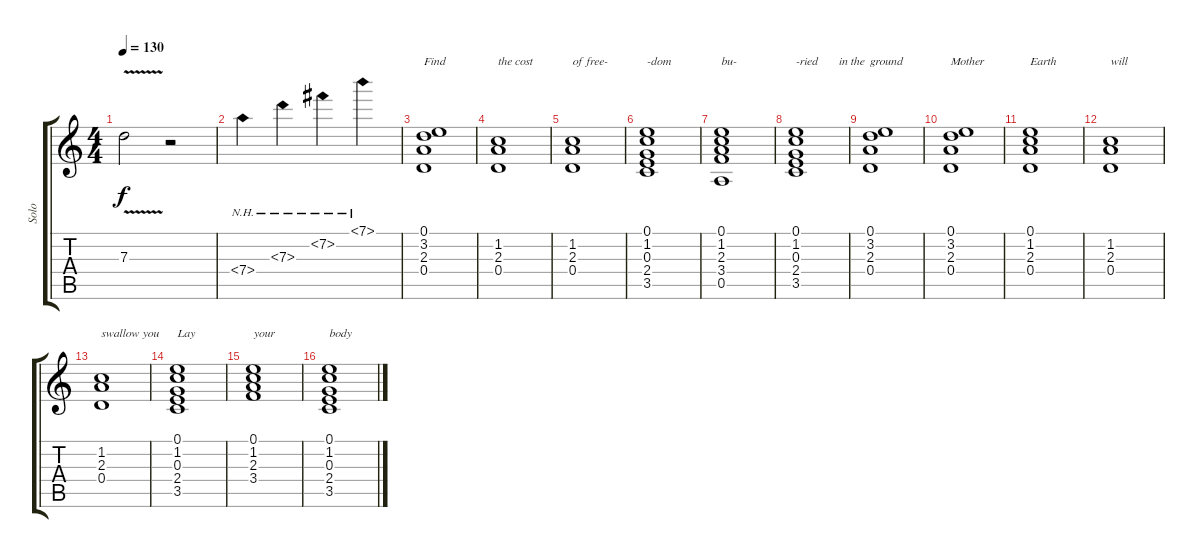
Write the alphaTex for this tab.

\track ("Solo" "Solo") {instrument acousticguitarsteel}
\staff {score tabs}
\tuning (E4 B3 G3 D3 A2 E2) {hide}
\ts (4 4)
\tempo 130
\clef g2
\ks c
7.3{v}.2{dy f} r.2 |
7.4{nh}.4 7.3{nh}.4 7.2{nh}.4 7.1{nh}.4 |
(0.1 3.2 2.3 0.4).1{txt "Find "} |
(1.2 2.3 0.4).1{txt "the cost"} |
(1.2 2.3 0.4).1{txt "of free-"} |
(0.1 1.2 0.3 2.4 3.5).1{txt "-dom"} |
(0.1 1.2 2.3 3.4 0.5).1{txt "bu-"} |
(0.1 1.2 0.3 2.4 3.5).1{txt "-ried       in the"} |
(0.1 3.2 2.3 0.4).1{txt "ground"} |
(0.1 3.2 2.3 0.4).1{txt "Mother"} |
(0.1 1.2 2.3 0.4).1{txt "Earth"} |
(1.2 2.3 0.4).1{txt "will "} |
(1.2 2.3 0.4).1{txt "swallow you"} |
(0.1 1.2 0.3 2.4 3.5).1{txt "Lay"} |
(0.1 1.2 2.3 3.4).1{txt "your"} |
(0.1 1.2 0.3 2.4 3.5).1{txt "body"}
